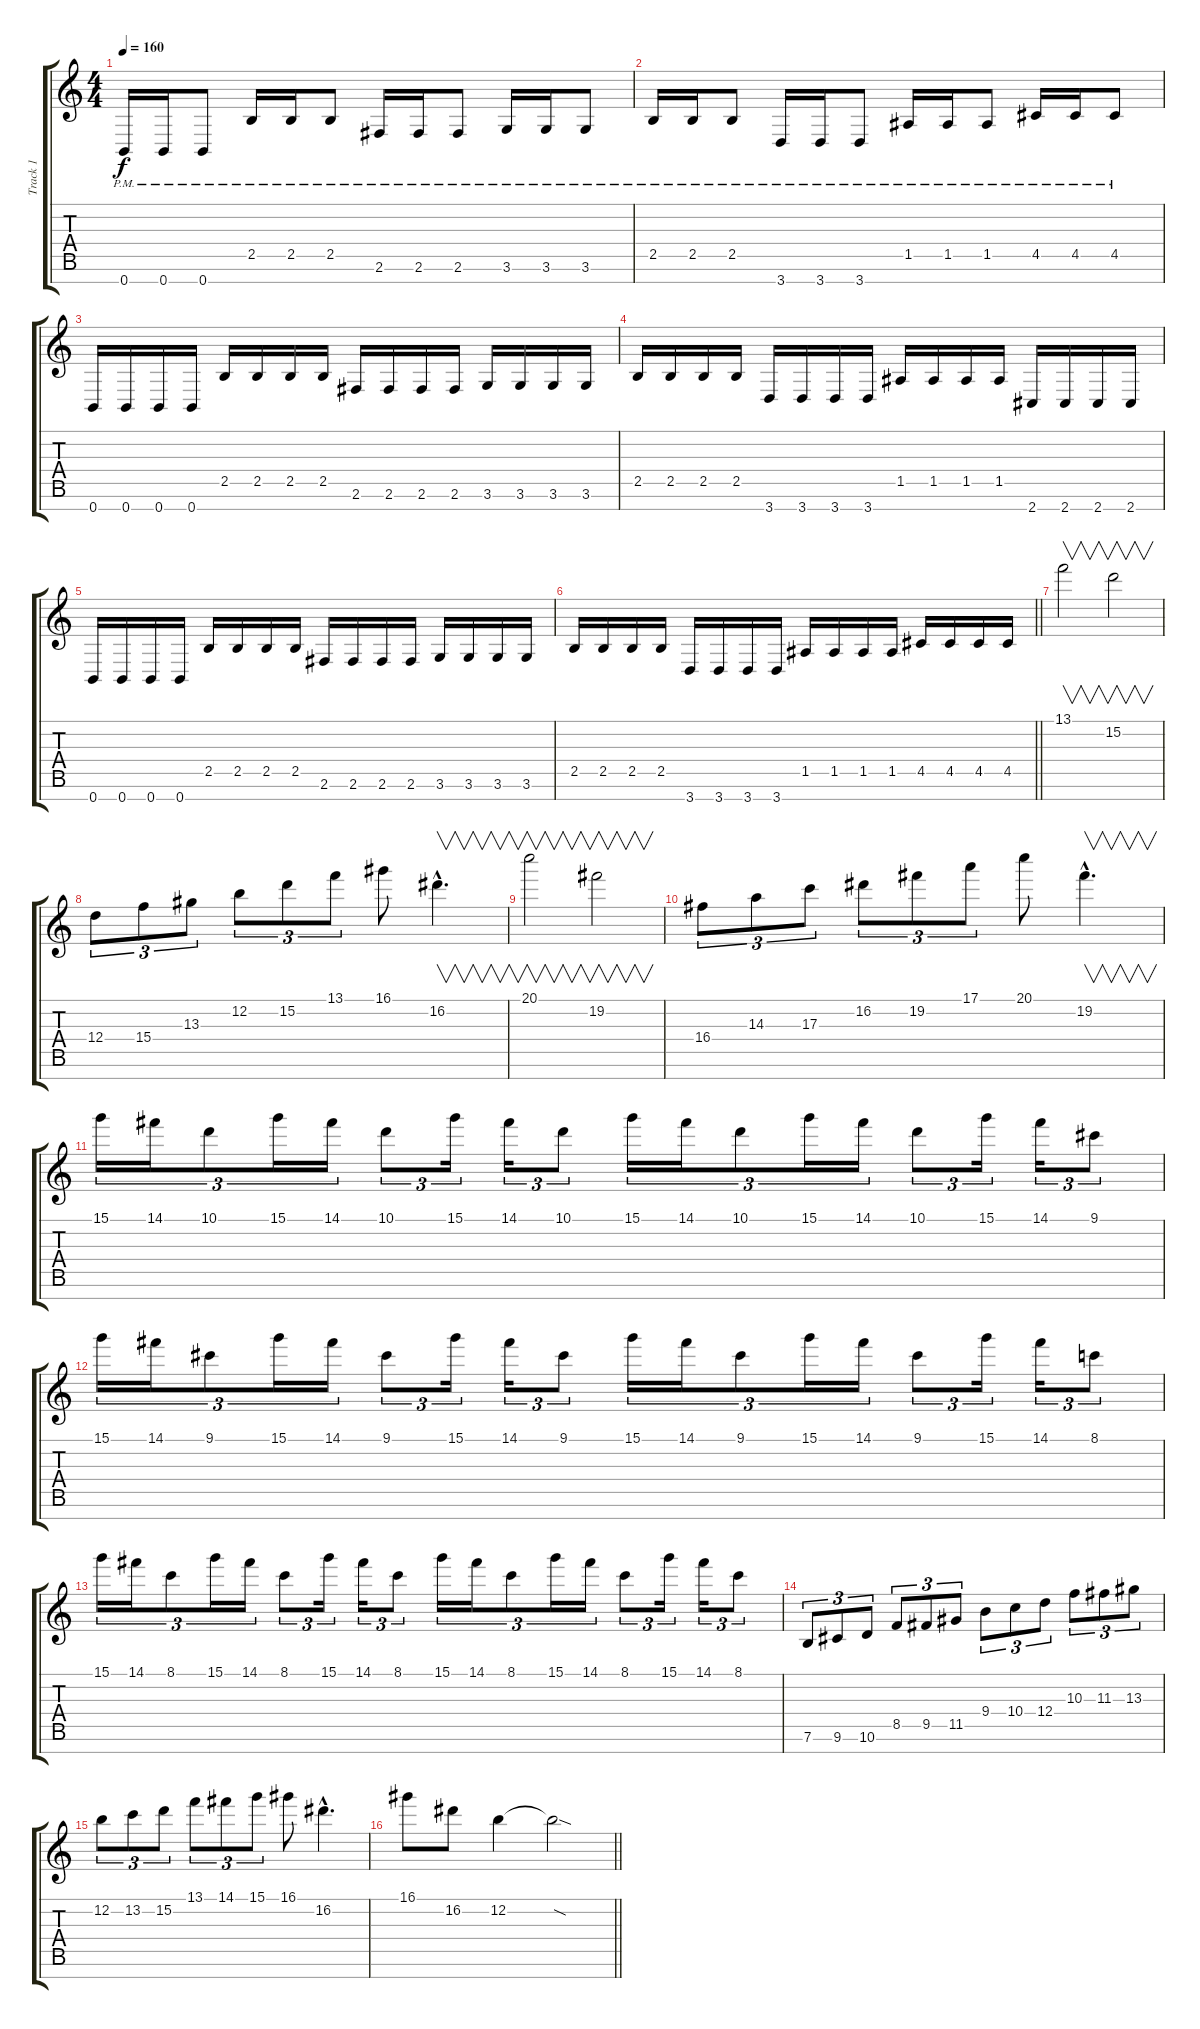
\track ("Track 1" "Track 1") {instrument distortionguitar}
\staff {score tabs}
\tuning (E4 B3 G3 D3 A2 E2 B1) {hide}
\ts (4 4)
\tempo 160
\clef g2
\ks c
0.7{pm}.16{dy f} 0.7{pm}.16 0.7{pm}.8 2.5{pm}.16 2.5{pm}.16 2.5{pm}.8 2.6{pm}.16 2.6{pm}.16 2.6{pm}.8 3.6{pm}.16 3.6{pm}.16 3.6{pm}.8 |
2.5{pm}.16 2.5{pm}.16 2.5{pm}.8 3.7{pm}.16 3.7{pm}.16 3.7{pm}.8 1.5{pm}.16 1.5{pm}.16 1.5{pm}.8 4.5{pm}.16 4.5{pm}.16 4.5{pm}.8 |
0.7.16 0.7.16 0.7.16 0.7.16 2.5.16 2.5.16 2.5.16 2.5.16 2.6.16 2.6.16 2.6.16 2.6.16 3.6.16 3.6.16 3.6.16 3.6.16 |
2.5.16 2.5.16 2.5.16 2.5.16 3.7.16 3.7.16 3.7.16 3.7.16 1.5.16 1.5.16 1.5.16 1.5.16 2.7.16 2.7.16 2.7.16 2.7.16 |
0.7.16 0.7.16 0.7.16 0.7.16 2.5.16 2.5.16 2.5.16 2.5.16 2.6.16 2.6.16 2.6.16 2.6.16 3.6.16 3.6.16 3.6.16 3.6.16 |
\barLineRight lightlight
2.5.16 2.5.16 2.5.16 2.5.16 3.7.16 3.7.16 3.7.16 3.7.16 1.5.16 1.5.16 1.5.16 1.5.16 4.5.16 4.5.16 4.5.16 4.5.16 |
\section ("" "")
13.1.2{v} 15.2.2{v} |
12.4.8{tu (3 2)} 15.4.8{tu (3 2)} 13.3.8{tu (3 2)} 12.2.8{tu (3 2)} 15.2.8{tu (3 2)} 13.1.8{tu (3 2)} 16.1.8 16.2{hac}.4{v d} |
20.1.2{v} 19.2.2{v} |
16.4.8{tu (3 2)} 14.3.8{tu (3 2)} 17.3.8{tu (3 2)} 16.2.8{tu (3 2)} 19.2.8{tu (3 2)} 17.1.8{tu (3 2)} 20.1.8 19.2{hac}.4{v d} |
15.1.16{tu (3 2)} 14.1.16{tu (3 2)} 10.1.8{tu (3 2)} 15.1.16{tu (3 2)} 14.1.16{tu (3 2)} 10.1.8{tu (3 2)} 15.1.16{tu (3 2)} 14.1.16{tu (3 2)} 10.1.8{tu (3 2)} 15.1.16{tu (3 2)} 14.1.16{tu (3 2)} 10.1.8{tu (3 2)} 15.1.16{tu (3 2)} 14.1.16{tu (3 2)} 10.1.8{tu (3 2)} 15.1.16{tu (3 2)} 14.1.16{tu (3 2)} 9.1.8{tu (3 2)} |
15.1.16{tu (3 2)} 14.1.16{tu (3 2)} 9.1.8{tu (3 2)} 15.1.16{tu (3 2)} 14.1.16{tu (3 2)} 9.1.8{tu (3 2)} 15.1.16{tu (3 2)} 14.1.16{tu (3 2)} 9.1.8{tu (3 2)} 15.1.16{tu (3 2)} 14.1.16{tu (3 2)} 9.1.8{tu (3 2)} 15.1.16{tu (3 2)} 14.1.16{tu (3 2)} 9.1.8{tu (3 2)} 15.1.16{tu (3 2)} 14.1.16{tu (3 2)} 8.1.8{tu (3 2)} |
15.1.16{tu (3 2)} 14.1.16{tu (3 2)} 8.1.8{tu (3 2)} 15.1.16{tu (3 2)} 14.1.16{tu (3 2)} 8.1.8{tu (3 2)} 15.1.16{tu (3 2)} 14.1.16{tu (3 2)} 8.1.8{tu (3 2)} 15.1.16{tu (3 2)} 14.1.16{tu (3 2)} 8.1.8{tu (3 2)} 15.1.16{tu (3 2)} 14.1.16{tu (3 2)} 8.1.8{tu (3 2)} 15.1.16{tu (3 2)} 14.1.16{tu (3 2)} 8.1.8{tu (3 2)} |
7.6.8{tu (3 2)} 9.6.8{tu (3 2)} 10.6.8{tu (3 2)} 8.5.8{tu (3 2)} 9.5.8{tu (3 2)} 11.5.8{tu (3 2)} 9.4.8{tu (3 2)} 10.4.8{tu (3 2)} 12.4.8{tu (3 2)} 10.3.8{tu (3 2)} 11.3.8{tu (3 2)} 13.3.8{tu (3 2)} |
12.2.8{tu (3 2)} 13.2.8{tu (3 2)} 15.2.8{tu (3 2)} 13.1.8{tu (3 2)} 14.1.8{tu (3 2)} 15.1.8{tu (3 2)} 16.1.8 16.2{hac}.4{d} |
\barLineRight lightlight
16.1.8 16.2.8 12.2.4 12.2{sod t}.2
